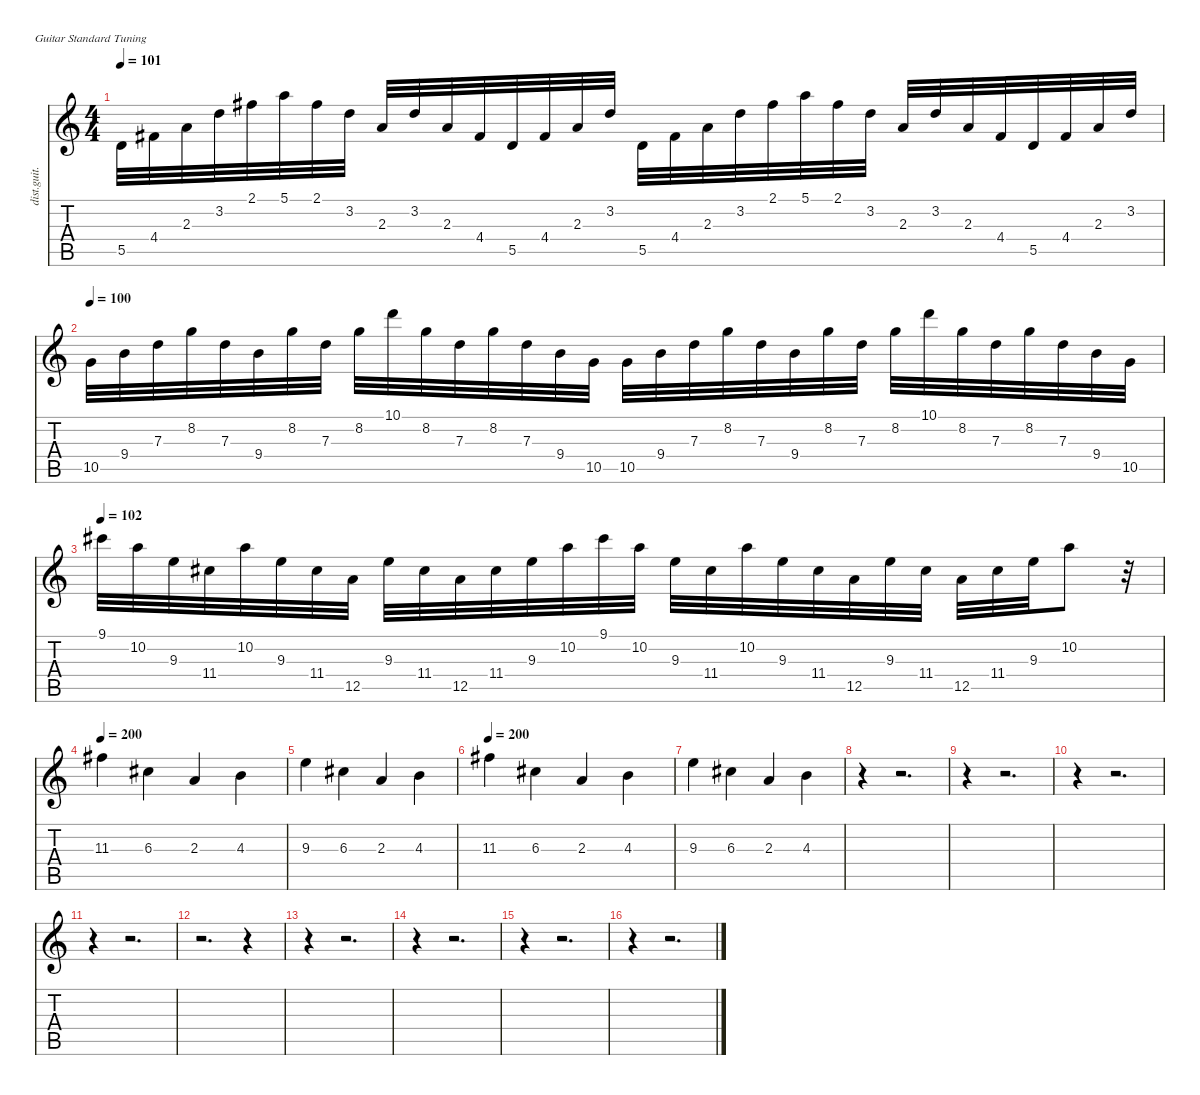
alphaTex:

\defaultSystemsLayout 4
\hideDynamics
\bracketExtendMode nobrackets
\track ("Harmonizer" "dist.guit.") {instrument distortionguitar}
\staff {score tabs}
\tuning (E4 B3 G3 D3 A2 E2)
\ts (4 4)
\tempo 101
\clef g2
\ks c
5.5.32{dy f} 4.4{acc #}.32 2.3.32 3.2.32 2.1{acc #}.32 5.1.32 2.1{acc #}.32 3.2.32 2.3.32 3.2.32 2.3.32 4.4{acc #}.32 5.5.32 4.4{acc #}.32 2.3.32 3.2.32 5.5.32 4.4{acc #}.32 2.3.32 3.2.32 2.1{acc #}.32 5.1.32 2.1{acc #}.32 3.2.32 2.3.32 3.2.32 2.3.32 4.4{acc #}.32 5.5.32 4.4{acc #}.32 2.3.32 3.2.32 |
\tempo 100
10.5.32 9.4.32 7.3.32 8.2.32 7.3.32 9.4.32 8.2.32 7.3.32 8.2.32 10.1.32 8.2.32 7.3.32 8.2.32 7.3.32 9.4.32 10.5.32 10.5.32 9.4.32 7.3.32 8.2.32 7.3.32 9.4.32 8.2.32 7.3.32 8.2.32 10.1.32 8.2.32 7.3.32 8.2.32 7.3.32 9.4.32 10.5.32 |
\tempo 102
9.1{acc #}.32 10.2.32 9.3.32 11.4{acc #}.32 10.2.32 9.3.32 11.4{acc #}.32 12.5.32 9.3.32 11.4{acc #}.32 12.5.32 11.4{acc #}.32 9.3.32 10.2.32 9.1{acc #}.32 10.2.32 9.3.32 11.4{acc #}.32 10.2.32 9.3.32 11.4{acc #}.32 12.5.32 9.3.32 11.4{acc #}.32 12.5.32 11.4{acc #}.32 9.3.32 10.2.8 r.32 |
\tempo 200
11.3{acc #}.4{instrument electricguitarclean} 6.3{acc #}.4 2.3.4 4.3.4 |
9.3.4 6.3{acc #}.4 2.3.4 4.3.4 |
\tempo 200
11.3{acc #}.4 6.3{acc #}.4 2.3.4 4.3.4 |
9.3.4 6.3{acc #}.4 2.3.4 4.3.4 |
r.4 r.2{d} |
r.4 r.2{d} |
r.4 r.2{d} |
r.4 r.2{d} |
r.2{d} r.4 |
r.4 r.2{d} |
r.4 r.2{d} |
r.4 r.2{d} |
r.4 r.2{d}
